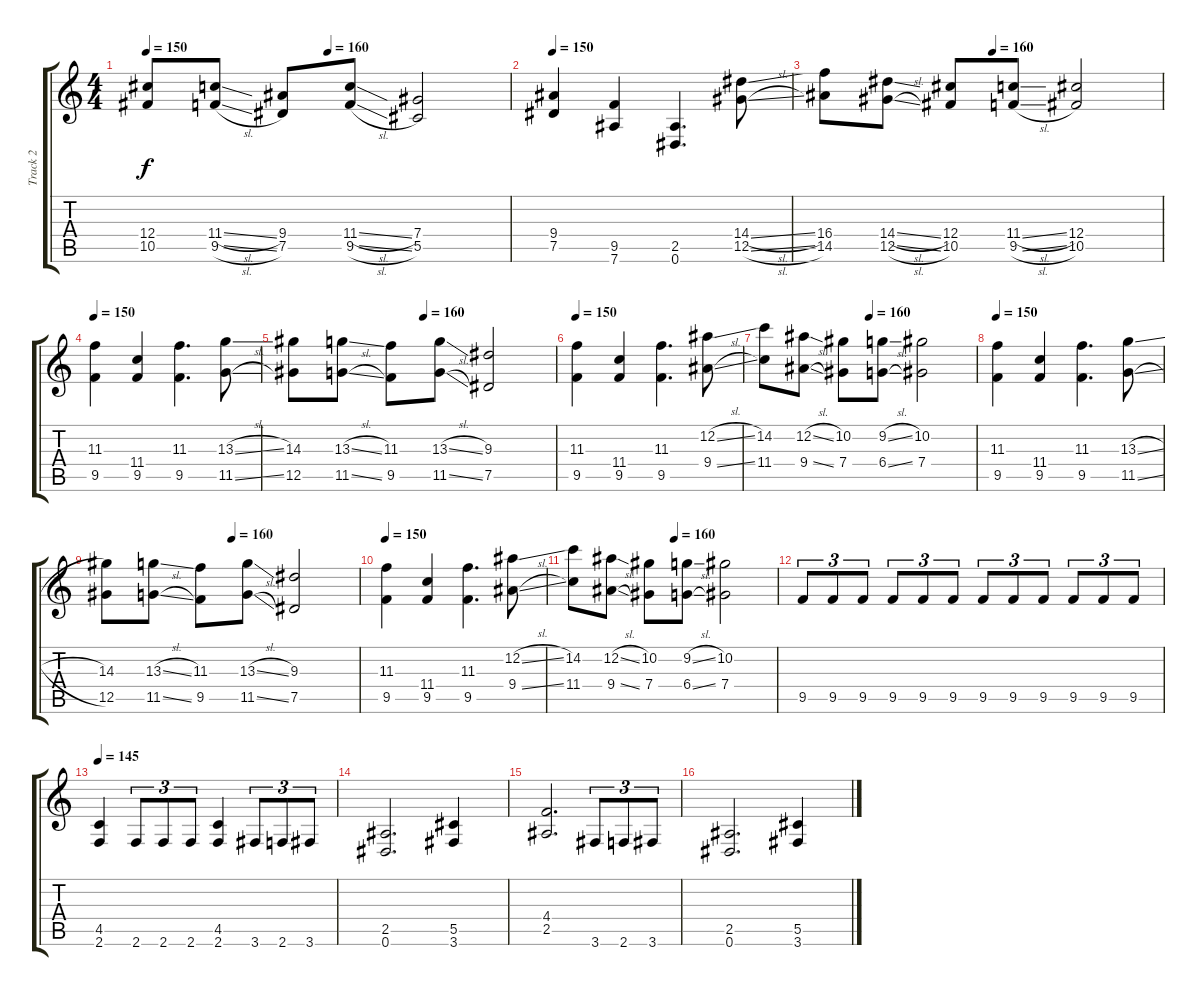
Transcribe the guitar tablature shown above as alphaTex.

\track ("Track 2" "Track 2") {instrument distortionguitar}
\staff {score tabs}
\tuning (Eb4 Bb3 Gb3 Db3 Ab2 Eb2) {hide}
\ts (4 4)
\tempo 150
\tempo (160 0.5)
\clef g2
\ks c
(12.4 10.5).8{dy f} (11.4{sl} 9.5{sl}).8 (9.4 7.5).8 (11.4{sl} 9.5{sl}).8 (7.4 5.5).2 |
\tempo 150
(9.4 7.5).4 (9.5 7.6).4 (2.5 0.6).4{d} (14.4{sl} 12.5{sl}).8 |
\tempo (160 0.5)
(16.4 14.5).8 (14.4{sl} 12.5{sl}).8 (12.4 10.5).8 (11.4{sl} 9.5{sl}).8 (12.4 10.5).2 |
\tempo 150
(11.3 9.5).4 (11.4 9.5).4 (11.3 9.5).4{d} (13.3{sl} 11.5{sl}).8 |
\tempo (160 0.5)
(14.3 12.5).8 (13.3{sl} 11.5{sl}).8 (11.3 9.5).8 (13.3{sl} 11.5{sl}).8 (9.3 7.5).2 |
\tempo 150
(11.3 9.5).4 (11.4 9.5).4 (11.3 9.5).4{d} (12.2{sl} 9.4{sl}).8 |
\tempo (160 0.5)
(14.2 11.4).8 (12.2{sl} 9.4{sl}).8 (10.2 7.4).8 (9.2{sl} 6.4{sl}).8 (10.2 7.4).2 |
\tempo 150
(11.3 9.5).4 (11.4 9.5).4 (11.3 9.5).4{d} (13.3{sl} 11.5{sl}).8 |
\tempo (160 0.5)
(14.3 12.5).8 (13.3{sl} 11.5{sl}).8 (11.3 9.5).8 (13.3{sl} 11.5{sl}).8 (9.3 7.5).2 |
\tempo 150
(11.3 9.5).4 (11.4 9.5).4 (11.3 9.5).4{d} (12.2{sl} 9.4{sl}).8 |
\tempo (160 0.5)
(14.2 11.4).8 (12.2{sl} 9.4{sl}).8 (10.2 7.4).8 (9.2{sl} 6.4{sl}).8 (10.2 7.4).2 |
9.5.8{tu (3 2)} 9.5.8{tu (3 2)} 9.5.8{tu (3 2)} 9.5.8{tu (3 2)} 9.5.8{tu (3 2)} 9.5.8{tu (3 2)} 9.5.8{tu (3 2)} 9.5.8{tu (3 2)} 9.5.8{tu (3 2)} 9.5.8{tu (3 2)} 9.5.8{tu (3 2)} 9.5.8{tu (3 2)} |
\tempo 145
(4.5 2.6).4 2.6.8{tu (3 2)} 2.6.8{tu (3 2)} 2.6.8{tu (3 2)} (4.5 2.6).4 3.6.8{tu (3 2)} 2.6.8{tu (3 2)} 3.6.8{tu (3 2)} |
(2.5 0.6).2{d} (5.5 3.6).4 |
(4.4 2.5).2{d} 3.6.8{tu (3 2)} 2.6.8{tu (3 2)} 3.6.8{tu (3 2)} |
(2.5 0.6).2{d} (5.5 3.6).4
